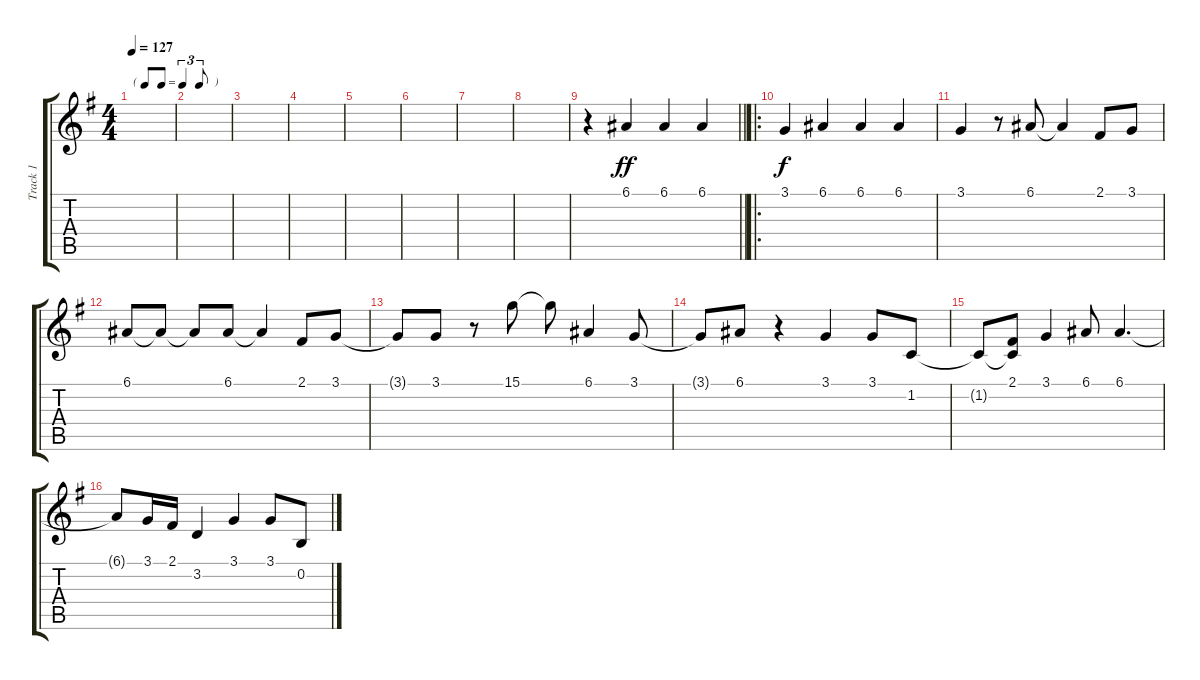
\track ("Track 1" "Track 1") {instrument tenorsax}
\staff {score tabs}
\tuning (E4 B3 G3 D3 A2 E2) {hide}
\ts (4 4)
\tf triplet8th
\tempo 127
\clef g2
\ks g
|
|
|
|
|
|
|
|
\barLineRight lightlight
r.4 6.1.4{dy ff} 6.1.4 6.1.4 |
\ro
3.1.4{dy f} 6.1.4 6.1.4 6.1.4 |
3.1.4 r.8 6.1.8 6.1{t}.4 2.1.8 3.1.8 |
6.1.8 6.1{t}.8 6.1{t}.8 6.1.8 6.1{t}.4 2.1.8 3.1.8 |
3.1{t}.8 3.1.8 r.8 15.1.8 15.1{t}.8 6.1.4 3.1.8 |
3.1{t}.8 6.1.8 r.4 3.1.4 3.1.8 1.2.8 |
1.2{t}.8 (2.1 1.2{t}).8 3.1.4 6.1.8 6.1.4{d} |
6.1{t}.8 3.1.16 2.1.16 3.2.4 3.1.4 3.1.8 0.2.8
